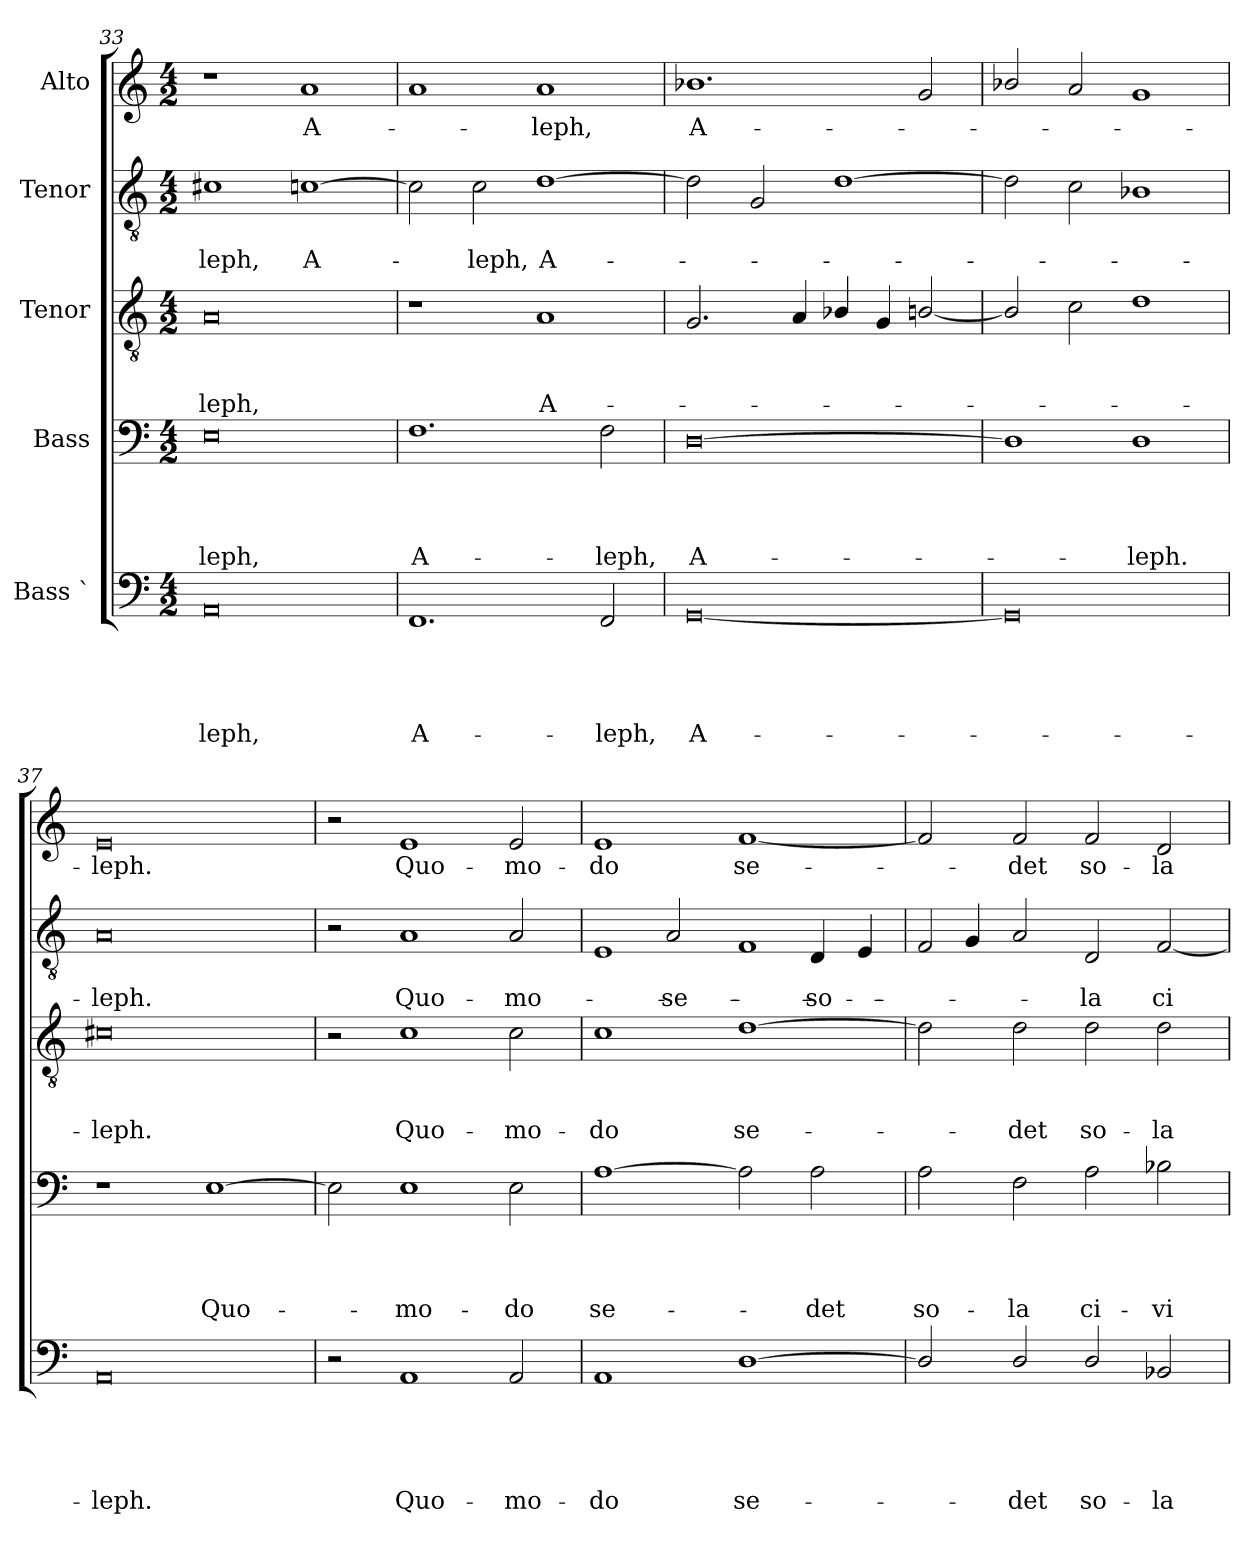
**kern	**text	**text	**text	**text	**text	**kern	**text	**text	**text	**text	**kern	**text	**text	**text	**kern	**text	**text	**kern	**text
*part5	*part5	*part5	*part5	*part5	*part5	*part4	*part4	*part4	*part4	*part4	*part3	*part3	*part3	*part3	*part2	*part2	*part2	*part1	*part1
*staff5	*staff5	*staff5	*staff5	*staff5	*staff5	*staff4	*staff4	*staff4	*staff4	*staff4	*staff3	*staff3	*staff3	*staff3	*staff2	*staff2	*staff2	*staff1	*staff1
*I"Bass `	*	*	*	*	*	*I"Bass	*	*	*	*	*I"Tenor	*	*	*	*I"Tenor	*	*	*I"Alto	*
*clefF4	*	*	*	*	*	*clefF4	*	*	*	*	*clefGv2	*	*	*	*clefGv2	*	*	*clefG2	*
*k[]	*	*	*	*	*	*k[]	*	*	*	*	*k[]	*	*	*	*k[]	*	*	*k[]	*
*C:	*	*	*	*	*	*C:	*	*	*	*	*C:	*	*	*	*C:	*	*	*C:	*
*M4/2	*	*	*	*	*	*M4/2	*	*	*	*	*M4/2	*	*	*	*M4/2	*	*	*M4/2	*
=33	=33	=33	=33	=33	=33	=33	=33	=33	=33	=33	=33	=33	=33	=33	=33	=33	=33	=33	=33
!	!	!	!	!	!LO:LY:b	!	!	!	!	!LO:LY:b	!	!	!	!LO:LY:b	!	!	!LO:LY:b	!	!
0AA	.	.	.	.	-leph,	0E	.	.	.	-leph,	0A	.	.	-leph,	1c#X	.	-leph,	1r	.
!	!	!	!	!	!	!	!	!	!	!	!	!	!	!	!	!	!LO:LY:b	!	!LO:LY:b
.	.	.	.	.	.	.	.	.	.	.	.	.	.	.	[<1cn	.	A-	1a	A-
!!LO:PB:g=z
=34	=34	=34	=34	=34	=34	=34	=34	=34	=34	=34	=34	=34	=34	=34	=34	=34	=34	=34	=34
!	!	!	!	!	!LO:LY:b	!	!	!	!	!LO:LY:b	!	!	!	!	!	!	!	!	!
1.FF	.	.	.	.	A-	1.F	.	.	.	A-	1r	.	.	.	2c\]	.	.	1a	.
!	!	!	!	!	!	!	!	!	!	!	!	!	!	!	!	!	!LO:LY:b	!	!
.	.	.	.	.	.	.	.	.	.	.	.	.	.	.	2c\	.	-leph,	.	.
!	!	!	!	!	!	!	!	!	!	!	!	!	!	!LO:LY:b	!	!	!LO:LY:b	!	!LO:LY:b
.	.	.	.	.	.	.	.	.	.	.	1A	.	.	A-	[>1d	.	A-	1a	-leph,
!	!	!	!	!	!LO:LY:b	!	!	!	!	!LO:LY:b	!	!	!	!	!	!	!	!	!
2FF/	.	.	.	.	-leph,	2F\	.	.	.	-leph,	.	.	.	.	.	.	.	.	.
=35	=35	=35	=35	=35	=35	=35	=35	=35	=35	=35	=35	=35	=35	=35	=35	=35	=35	=35	=35
!	!	!	!	!	!LO:LY:b	!	!	!	!	!LO:LY:b	!	!	!	!	!	!	!	!	!LO:LY:b
[<0GG	.	.	.	.	A-	[<0D	.	.	.	A-	2.G/	.	.	.	2d\]	.	.	1.b-X	A-
.	.	.	.	.	.	.	.	.	.	.	.	.	.	.	2G/	.	.	.	.
.	.	.	.	.	.	.	.	.	.	.	4A/	.	.	.	.	.	.	.	.
.	.	.	.	.	.	.	.	.	.	.	4B-X/	.	.	.	[>1d	.	.	.	.
.	.	.	.	.	.	.	.	.	.	.	4G/	.	.	.	.	.	.	.	.
.	.	.	.	.	.	.	.	.	.	.	[<2B/	.	.	.	.	.	.	2g/	.
=36	=36	=36	=36	=36	=36	=36	=36	=36	=36	=36	=36	=36	=36	=36	=36	=36	=36	=36	=36
0GG]	.	.	.	.	.	1D]	.	.	.	.	2B/]	.	.	.	2d\]	.	.	2b-X/	.
.	.	.	.	.	.	.	.	.	.	.	2c\	.	.	.	2c\	.	.	2a/	.
!	!	!	!	!	!	!	!	!	!	!LO:LY:b	!	!	!	!	!	!	!	!	!
.	.	.	.	.	.	1D	.	.	.	-leph.	1d	.	.	.	1B-X	.	.	1g	.
=37	=37	=37	=37	=37	=37	=37	=37	=37	=37	=37	=37	=37	=37	=37	=37	=37	=37	=37	=37
!	!	!	!	!	!LO:LY:b	!	!	!	!	!	!	!	!	!LO:LY:b	!	!	!LO:LY:b	!	!LO:LY:b
0AA	.	.	.	.	-leph.	1r	.	.	.	.	0c#X	.	.	-leph.	0A	.	-leph.	0e	-leph.
!	!	!	!	!	!	!	!	!	!	!LO:LY:b	!	!	!	!	!	!	!	!	!
.	.	.	.	.	.	[>1E	.	.	.	Quo-	.	.	.	.	.	.	.	.	.
!!LO:PB:g=z
=38	=38	=38	=38	=38	=38	=38	=38	=38	=38	=38	=38	=38	=38	=38	=38	=38	=38	=38	=38
2r	.	.	.	.	.	2E\]	.	.	.	.	2r	.	.	.	2r	.	.	2r	.
!	!	!	!	!	!LO:LY:b	!	!	!	!	!LO:LY:b	!	!	!	!LO:LY:b	!	!	!LO:LY:b	!	!LO:LY:b
1AA	.	.	.	.	Quo-	1E	.	.	.	-mo-	1c	.	.	Quo-	1A	.	Quo-	1e	Quo-
!	!	!	!	!	!LO:LY:b	!	!	!	!	!LO:LY:b	!	!	!	!LO:LY:b	!	!	!LO:LY:b	!	!LO:LY:b
2AA/	.	.	.	.	-mo-	2E\	.	.	.	-do	2c\	.	.	-mo-	2A/	.	-mo-	2e/	-mo-
=39	=39	=39	=39	=39	=39	=39	=39	=39	=39	=39	=39	=39	=39	=39	=39	=39	=39	=39	=39
!	!	!	!	!	!LO:LY:b	!	!	!	!	!LO:LY:b	!	!	!	!LO:LY:b	!	!	!	!	!LO:LY:b
*	*	*	*	*	*	*	*	*	*	*	*	*	*	*	*^	*	*	*	*
*	*	*	*	*	*	*	*	*	*	*	*	*	*	*	*	*^	*	*	*	*
1AA	.	.	.	.	-do	[>1A	.	.	.	se-	1c	.	.	-do	1E	2ryy	1.ryy	.	.	1e	-do
!	!	!	!	!	!	!	!	!	!	!	!	!	!	!	!	!	!	!	!LO:LY:b	!	!
.	.	.	.	.	.	.	.	.	.	.	.	.	.	.	.	2A/	.	.	-se-	.	.
!	!	!	!	!	!LO:LY:b	!	!	!	!	!	!	!	!	!LO:LY:b	!	!	!	!	!	!	!LO:LY:b
[<1D	.	.	.	.	se-	2A\]	.	.	.	.	[>1d	.	.	se-	1ryy	1F	.	.	.	[<1f	se-
!	!	!	!	!	!	!	!	!	!	!LO:LY:b	!	!	!	!	!	!	!	!	!LO:LY:b	!	!
.	.	.	.	.	.	2A\	.	.	.	-det	.	.	.	.	.	.	4D/	.	-so-	.	.
.	.	.	.	.	.	.	.	.	.	.	.	.	.	.	.	.	4E/	.	.	.	.
=40	=40	=40	=40	=40	=40	=40	=40	=40	=40	=40	=40	=40	=40	=40	=40	=40	=40	=40	=40	=40	=40
!	!	!	!	!	!	!	!	!	!	!LO:LY:b	!	!	!	!	!	!	!	!	!	!	!
*	*	*	*	*	*	*	*	*	*	*	*	*	*	*	*	*v	*v	*	*	*	*
2D/]	.	.	.	.	.	2A\	.	.	.	so-	2d\]	.	.	.	2F/	4ryy	.	.	2f/]	.
.	.	.	.	.	.	.	.	.	.	.	.	.	.	.	.	4G/	.	.	.	.
!	!	!	!	!	!LO:LY:b	!	!	!	!	!LO:LY:b	!	!	!	!LO:LY:b	!	!	!	!	!	!LO:LY:b
2D/	.	.	.	.	-det	2F\	.	.	.	-la	2d\	.	.	-det	1.ryy	2A/	.	.	2f/	-det
!	!	!	!	!	!LO:LY:b	!	!	!	!	!LO:LY:b	!	!	!	!LO:LY:b	!	!	!	!LO:LY:b	!	!LO:LY:b
2D/	.	.	.	.	so-	2A\	.	.	.	ci-	2d\	.	.	so-	.	2D/	.	-la	2f/	so-
!	!	!	!	!	!LO:LY:b	!	!	!	!	!LO:LY:b	!	!	!	!LO:LY:b	!	!	!	!LO:LY:b	!	!LO:LY:b
2BB-X/	.	.	.	.	-la	2B-X\	.	.	.	-vi-	2d\	.	.	-la	.	[<2F/	.	ci-	2d/	-la
*	*	*	*	*	*	*	*	*	*	*	*	*	*	*	*v	*v	*	*	*	*
=	=	=	=	=	=	=	=	=	=	=	=	=	=	=	=	=	=	=	=
*-	*-	*-	*-	*-	*-	*-	*-	*-	*-	*-	*-	*-	*-	*-	*-	*-	*-	*-	*-
